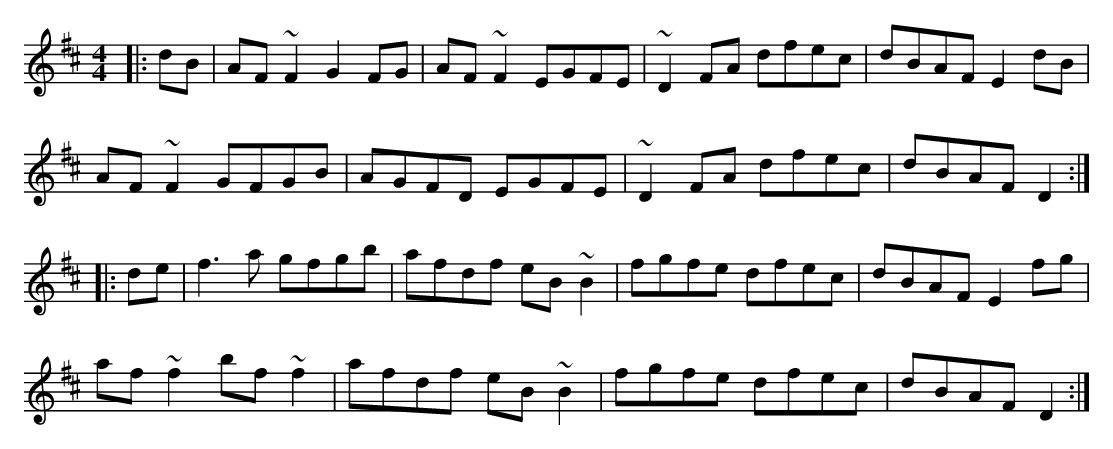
X:1
M:4/4
K:D
|:dB|AF ~F2 G2 FG|AF ~F2 EGFE|~D2 FA dfec|dBAF E2 dB|
AF ~F2 GFGB|AGFD EGFE|~D2 FA dfec|dBAF D2:|
|:de|f3 a gfgb|afdf eB~B2|fgfe dfec|dBAF E2 fg|
af ~f2 bf ~f2|afdf eB ~B2|fgfe dfec|dBAF D2:|
